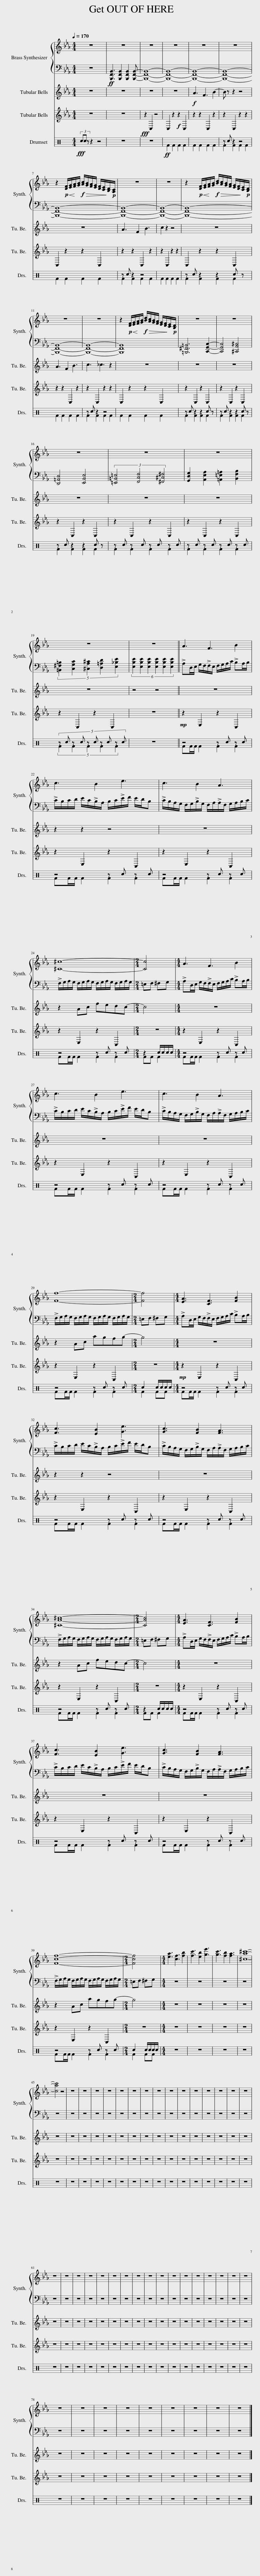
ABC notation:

X:1
%%score { 1 | 2 } 3 4 ( 5 6 )
L:1/8
Q:1/4=170
M:4/4
I:linebreak $
K:Eb
V:1 treble
V:2 bass
V:3 treble
V:4 treble
V:5 perc
K:none
V:6 perc
K:none
V:1
 z8 | z8 | z8 | z8 | z8 | %5
 z8 |$ z2!p!!<(! [DF]/[EG]/[FA]/[GB]/!<)!!f!!>(! [Ac]/[GB]/[FA]/[EG]/ [DF]/[CE]/[B,D]/!p![A,C]/!>)! | z8 | z8 | z2!p!!<(! [DF]/[EG]/[FA]/[GB]/!<)!!f!!>(! [Bd]/[Ac]/[GB]/[FA]/ [EG]/[DF]/[CE]/!p![B,D]/!>)! |$ %10
 z8 | z8 | z2!p!!<(! [DF]/[EG]/[FA]/[GB]/!<)!!f!!>(! [Bd]/[Ac]/[GB]/[FA]/ [EG]/[DF]/[CE]/!p![B,D]/!>)! | z8 | z8 |$ %15
 z8 | z8 | z8 |$ z8 | z8 || %20
 A3 F3 B2 |$ c3 B2 e3 | c3 B2 A3 |$ [^C^c]8- |[M:2/4] [Cc]4 | %25
[M:4/4] A3 F3 B2 |$ c3 B2 e3 | c3 B2 A3 |$ [Ff]8- |[M:2/4] [Ff]4 | %30
[M:4/4] [EA]3 [CF]3 [FB]2 |$ [Fc]3 [EB]2 [Ge]3 | [Gc]3 [FB]2 [FA]3 |$ [^CA^c]8- |[M:2/4] [CAc]4 | %35
[M:4/4] [EA]3 [CF]3 [FB]2 |$ [Fc]3 [EB]2 [Ge]3 | [Gc]3 [FB]2 [FA]3 |$ [Fcf]8- |[M:2/4] [Fcf]4 | %40
[M:4/4] [ea]3 [cf]3 [fb]2 | [fc']3 [eb]2 [ge']3 | [gc']3 [fb]2 [fa]3 | [^ca^c']8- |$ [cac']4 z4 | %45
 z8 | z8 | z8 | z8 | z8 | %50
 z8 | z8 | z8 | z8 | z8 | %55
 z8 | z8 | z8 | z8 | z8 |$ %60
 z8 | z8 | z8 | z8 | z8 | %65
 z8 | z8 | z8 | z8 | z8 | %70
 z8 | z8 | z8 | z8 | z8 | %75
 z8 | z8 |$ z8 | z8 | z8 | %80
 z8 | z8 | z8 | z8 | z8 | %85
 z8 |] %86
V:2
 z8 |!ff! [B,,,F,,B,,]3 [B,,,F,,B,,]2 [B,,,F,,B,,]2 [B,,,F,,B,,]- | [B,,,F,,B,,]8- | [B,,,F,,B,,]8- | [B,,,F,,B,,]8- | %5
 [B,,,F,,B,,]8- |$ [B,,,F,,B,,]8- | [B,,,F,,B,,]8- | [B,,,F,,B,,]8- | [B,,,F,,B,,]8- |$ %10
 [B,,,F,,B,,]8- | [B,,,F,,B,,]8- | [B,,,F,,B,,]8 | [=B,,,^F,,=B,,]6 [C,,G,,C,]2- | [C,,G,,C,]4 [^C,,A,,^C,]4 |$ %15
 [D,,=A,,D,]4 [E,,B,,E,]4 | (3[=E,,=B,,=E,]4 [F,,C,F,]4 [^F,,^C,^F,]4 | [G,,D,G,]2 [A,,E,A,]2 [=A,,=E,=A,]2 [B,,F,B,]2 |$ (5:4:5[=B,,^F,=B,]2 [C,G,C]2 [^C,A,^C]2 [D,=A,D]2 [E,_B,E]2 | (6:4:6[E,B,E]2 [E,B,E]2 [E,B,E]2 [E,B,E]2 [E,B,E]2 [E,B,E]2 || %20
 !>!A,D,/E,/ G,/F,/!>!F,/E,/ F,/G,/A,/C/ !>!B,A,/B,/ |$ !>!C/B,/C/D/ E/C/!>!B,/A,/ B,/C/!>!E/F/ E/D/B, | !>!C/B,/A,/G,/ F,/G,/!>!B,/G,/ F,/A,/!>!A,/F,/ G,/A,/B,/C/ |$ !>!F,/G,/A,/G,/ F,/G,/A,/G,/ F,/G,/A,/G,/ F,/G,/A,/G,/ |[M:2/4] =E,F, ^F,G, | %25
[M:4/4] !>!A,D,/E,/ G,/F,/!>!F,/E,/ F,/G,/A,/C/ !>!B,A,/B,/ |$ !>!C/B,/C/D/ E/C/!>!B,/A,/ B,/C/!>!E/F/ E/D/B, | !>!C/B,/A,/G,/ F,/G,/!>!B,/G,/ F,/A,/!>!A,/F,/ G,/A,/B,/C/ |$ !>!F,/G,/A,/G,/ F,/G,/A,/G,/ F,/G,/A,/G,/ F,/G,/A,/G,/ |[M:2/4] =E,F, ^F,G, | %30
[M:4/4] !>!A,D,/E,/ G,/F,/!>!F,/E,/ F,/G,/A,/C/ !>!B,A,/B,/ |$ !>!C/B,/C/D/ E/C/!>!B,/A,/ B,/C/!>!E/F/ E/D/B, | !>!C/B,/A,/G,/ F,/G,/!>!B,/G,/ F,/A,/!>!A,/F,/ G,/A,/B,/C/ |$ !>!F,/G,/A,/G,/ F,/G,/A,/G,/ F,/G,/A,/G,/ F,/G,/A,/G,/ |[M:2/4] =E,F, ^F,G, | %35
[M:4/4] !>!A,D,/E,/ G,/F,/!>!F,/E,/ F,/G,/A,/C/ !>!B,A,/B,/ |$ !>!C/B,/C/D/ E/C/!>!B,/A,/ B,/C/!>!E/F/ E/D/B, | !>!C/B,/A,/G,/ F,/G,/!>!B,/G,/ F,/A,/!>!A,/F,/ G,/A,/B,/C/ |$ !>!F,/G,/A,/G,/ F,/G,/A,/G,/ F,/G,/A,/G,/ F,/G,/A,/G,/ |[M:2/4] =E,F, ^F,G, | %40
[M:4/4] z8 | z8 | z8 | z8 |$ z8 | %45
 z8 | z8 | z8 | z8 | z8 | %50
 z8 | z8 | z8 | z8 | z8 | %55
 z8 | z8 | z8 | z8 | z8 |$ %60
 z8 | z8 | z8 | z8 | z8 | %65
 z8 | z8 | z8 | z8 | z8 | %70
 z8 | z8 | z8 | z8 | z8 | %75
 z8 | z8 |$ z8 | z8 | z8 | %80
 z8 | z8 | z8 | z8 | z8 | %85
 z8 |] %86
V:3
 z8 | z8 | z8 | z8 |!f! A3 F3 B2- | %5
 B z z2 z4 |$ z8 | A3 F2 B3 | c2 z2 z4 | z8 |$ %10
 A3 F2 B3 | c3 _c3 z2 | z8 | z8 | z8 |$ %15
 z8 | z8 | z8 |$ z8 | z4 z4 || %20
 z8 |$ z2 z2 z4 | z8 |$ z2 Ac fedc- |[M:2/4] c4 | %25
[M:4/4] z8 |$ z8 | z8 |$ z2 Ac agfg- |[M:2/4] g4 | %30
[M:4/4] z8 |$ z2 z2 z4 | z8 |$ z2 Ac fedc- |[M:2/4] c4 | %35
[M:4/4] z8 |$ z8 | z8 |$ z2 Ac agfg- |[M:2/4] g4 | %40
[M:4/4] z8 | z8 | z8 | z8 |$ z8 | %45
 z8 | z8 | z8 | z8 | z8 | %50
 z8 | z8 | z8 | z8 | z8 | %55
 z8 | z8 | z8 | z8 | z8 |$ %60
 z8 | z8 | z8 | z8 | z8 | %65
 z8 | z8 | z8 | z8 | z8 | %70
 z8 | z8 | z8 | z8 | z8 | %75
 z8 | z8 |$ z8 | z8 | z8 | %80
 z8 | z8 | z8 | z8 | z8 | %85
 z8 |] %86
V:4
 z8 | z8 |!fff! z2 C,2 z4 | C,2 z2!f! z2 C,2 | z2 z2 C,2 z2 | %5
 z2 C,2 z2 z2 |$ C,2 z2 z2 C,2 | z2 z2 C,2 z2 | z2 C,2 z2 z2 | C,2 z2 z2 C,2 |$ %10
 z2 z2 C,2 z2 | z2 C,2 z2 z2 | C,2 z2 z2 C,2 | z2 C,2 z2 C,2 | z2 C,2 z2 C,2 |$ %15
 z2 C,2 z2 C,2 | z2 C,2 z2 C,2 | z2 C,2 z2 C,2 |$ z2 C,2 z2 C,2 | z8 || %20
!mp! z2 E,2 z2 C,2 |$ z2 E,2 z2 C,2 | z2 E,2 z2 C,2 |$ z2 E,2 z2 C,2 |[M:2/4] z4 | %25
[M:4/4] z2 E,2 z2 C,2 |$ z2 E,2 z2 C,2 | z2 E,2 z2 C,2 |$ z2 E,2 z2 C,2 |[M:2/4] z4 | %30
[M:4/4]!mp! z2 E,2 z2 C,2 |$ z2 E,2 z2 C,2 | z2 E,2 z2 C,2 |$ z2 E,2 z2 C,2 |[M:2/4] z4 | %35
[M:4/4] z2 E,2 z2 C,2 |$ z2 E,2 z2 C,2 | z2 E,2 z2 C,2 |$ z2 E,2 z2 C,2 |[M:2/4] z4 | %40
[M:4/4] z8 | z8 | z8 | z8 |$ z8 | %45
 z8 | z8 | z8 | z8 | z8 | %50
 z8 | z8 | z8 | z8 | z8 | %55
 z8 | z8 | z8 | z8 | z8 |$ %60
 z8 | z8 | z8 | z8 | z8 | %65
 z8 | z8 | z8 | z8 | z8 | %70
 z8 | z8 | z8 | z8 | z8 | %75
 z8 | z8 |$ z8 | z8 | z8 | %80
 z8 | z8 | z8 | z8 | z8 | %85
 z8 |] %86
V:5
[K:C]!fff! (3cc z z2 z4 | z8 | z8 |!ff! F2 F2 F2 F2 | F2 F2 F2 F2 | %5
 F2 F2 F2 F2 |$ F2 F2 F2 F2 | F2 F2 F2 F2 | F2 F2 F2 F2 | F2 F2 F2 F2 |$ %10
 F2 F2 F2 F2 | F2 F2 F2 F2 | F2 F2 F2 F2 | F2 F2 F2 F2 | F2 F2 F2 F2 |$ %15
 F2 F2 F2 F2 | F2 F2 F2 F2 | F2 F2 F2 F2 |$ (5:4:5F2 F2 F2 F2 F2 | z8 || %20
 FF/F/ F2 F2 F2 |$ FF/F/ F2 F2 F2 | FF/F/ F2 F2 F2 |$ FF/F/ F2 F2 F2 |[M:2/4] FF F2 | %25
[M:4/4] FF/F/ F2 F2 F2 |$ FF/F/ F2 F2 F2 | FF/F/ F2 F2 F2 |$ FF/F/ F2 F2 F2 |[M:2/4] F2 FF | %30
[M:4/4] FF/F/ F2 F2 F2 |$ FF/F/ F2 F2 F2 | FF/F/ F2 F2 F2 |$ FF/F/ F2 F2 F2 |[M:2/4] FF F2 | %35
[M:4/4] FF/F/ F2 F2 F2 |$ FF/F/ F2 F2 F2 | FF/F/ F2 F2 F2 |$ FF/F/ F2 F2 F2 |[M:2/4] F2 FF | %40
[M:4/4] z8 | z8 | z8 | z8 |$ z8 | %45
 z8 | z8 | z8 | z8 | z8 | %50
 z8 | z8 | z8 | z8 | z8 | %55
 z8 | z8 | z8 | z8 | z8 |$ %60
 z8 | z8 | z8 | z8 | z8 | %65
 z8 | z8 | z8 | z8 | z8 | %70
 z8 | z8 | z8 | z8 | z8 | %75
 z8 | z8 |$ z8 | z8 | z8 | %80
 z8 | z8 | z8 | z8 | z8 | %85
 z8 |] %86
V:6
[K:C] x8 | x8 | x8 | x8 | x8 | %5
 z c z2 z4 |$ x8 | z c z2 z4 | x8 | z c z2 z2 c z |$ %10
 x8 | z c z2 z4 | x8 | z c z2 z2 c z | z c z2 z2 c z |$ %15
 z c z2 z2 c z | z c z c z c z c | z c z c z c z c |$ (5:4:10z c z c z c z c z c | x8 || %20
 z4 z c z c |$ z4 z c z c | z4 z c z c |$ z4 z c z c |[M:2/4] z2 c/c/c/c/ | %25
[M:4/4] z4 z c z c |$ z4 z c z c | z4 z c z c |$ z4 z c z c |[M:2/4] c2 c/c/c/c/ | %30
[M:4/4] z4 z c z c |$ z4 z c z c | z4 z c z c |$ z4 z c z c |[M:2/4] z2 c/c/c/c/ | %35
[M:4/4] z4 z c z c |$ z4 z c z c | z4 z c z c |$ z4 z c z c |[M:2/4] c2 c/c/c/c/ | %40
[M:4/4] x8 | x8 | x8 | x8 |$ x8 | %45
 x8 | x8 | x8 | x8 | x8 | %50
 x8 | x8 | x8 | x8 | x8 | %55
 x8 | x8 | x8 | x8 | x8 |$ %60
 x8 | x8 | x8 | x8 | x8 | %65
 x8 | x8 | x8 | x8 | x8 | %70
 x8 | x8 | x8 | x8 | x8 | %75
 x8 | x8 |$ x8 | x8 | x8 | %80
 x8 | x8 | x8 | x8 | x8 | %85
 x8 |] %86
